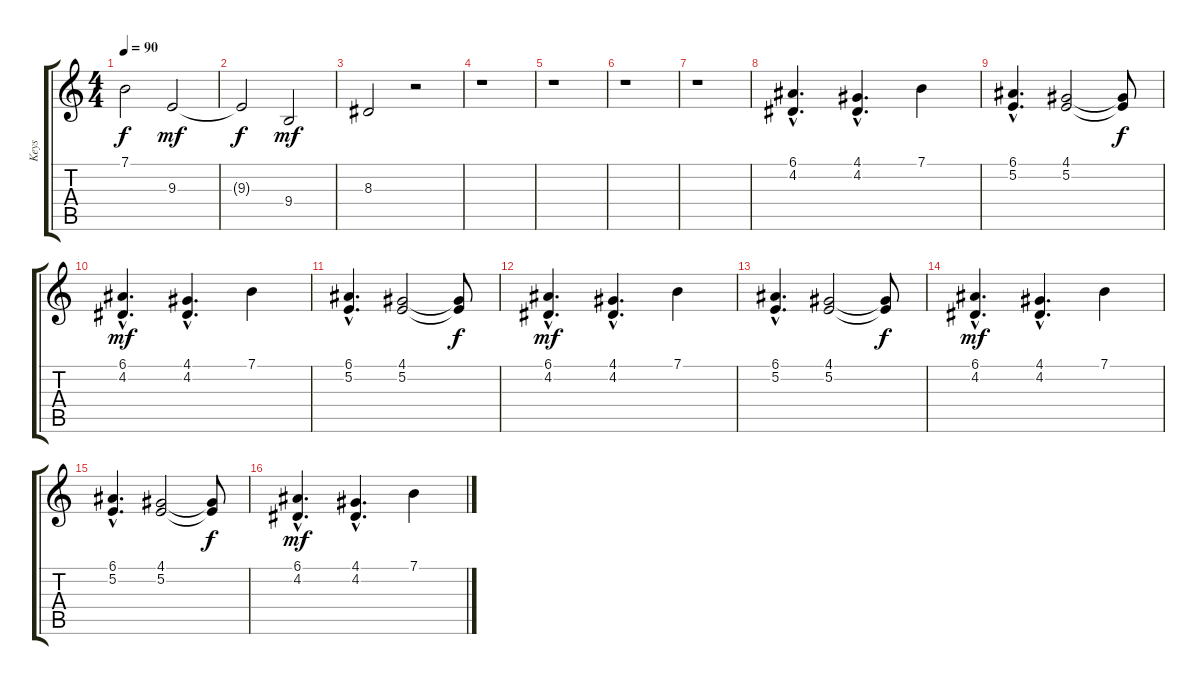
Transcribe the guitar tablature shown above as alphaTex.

\track ("Keys" "Keys") {instrument choiraahs}
\staff {score tabs}
\tuning (E4 B3 G3 D3 A2 E2) {hide}
\ts (4 4)
\tempo 90
\clef g2
\ks c
7.1{t}.2{dy f} 9.3.2{dy mf} |
9.3{t}.2{dy f} 9.4.2{dy mf} |
8.3.2 r.2 |
r.1 |
r.1 |
r.1 |
r.1 |
(6.1{hac} 4.2{hac}).4{d} (4.1{hac} 4.2{hac}).4{d} 7.1.4 |
(6.1{hac} 5.2{hac}).4{d} (4.1 5.2).2 (4.1{t} 5.2{t}).8{dy f} |
(6.1{hac} 4.2{hac}).4{d dy mf} (4.1{hac} 4.2{hac}).4{d} 7.1.4 |
(6.1{hac} 5.2{hac}).4{d} (4.1 5.2).2 (4.1{t} 5.2{t}).8{dy f} |
(6.1{hac} 4.2{hac}).4{d dy mf} (4.1{hac} 4.2{hac}).4{d} 7.1.4 |
(6.1{hac} 5.2{hac}).4{d} (4.1 5.2).2 (4.1{t} 5.2{t}).8{dy f} |
(6.1{hac} 4.2{hac}).4{d dy mf} (4.1{hac} 4.2{hac}).4{d} 7.1.4 |
(6.1{hac} 5.2{hac}).4{d} (4.1 5.2).2 (4.1{t} 5.2{t}).8{dy f} |
(6.1{hac} 4.2{hac}).4{d dy mf} (4.1{hac} 4.2{hac}).4{d} 7.1.4
